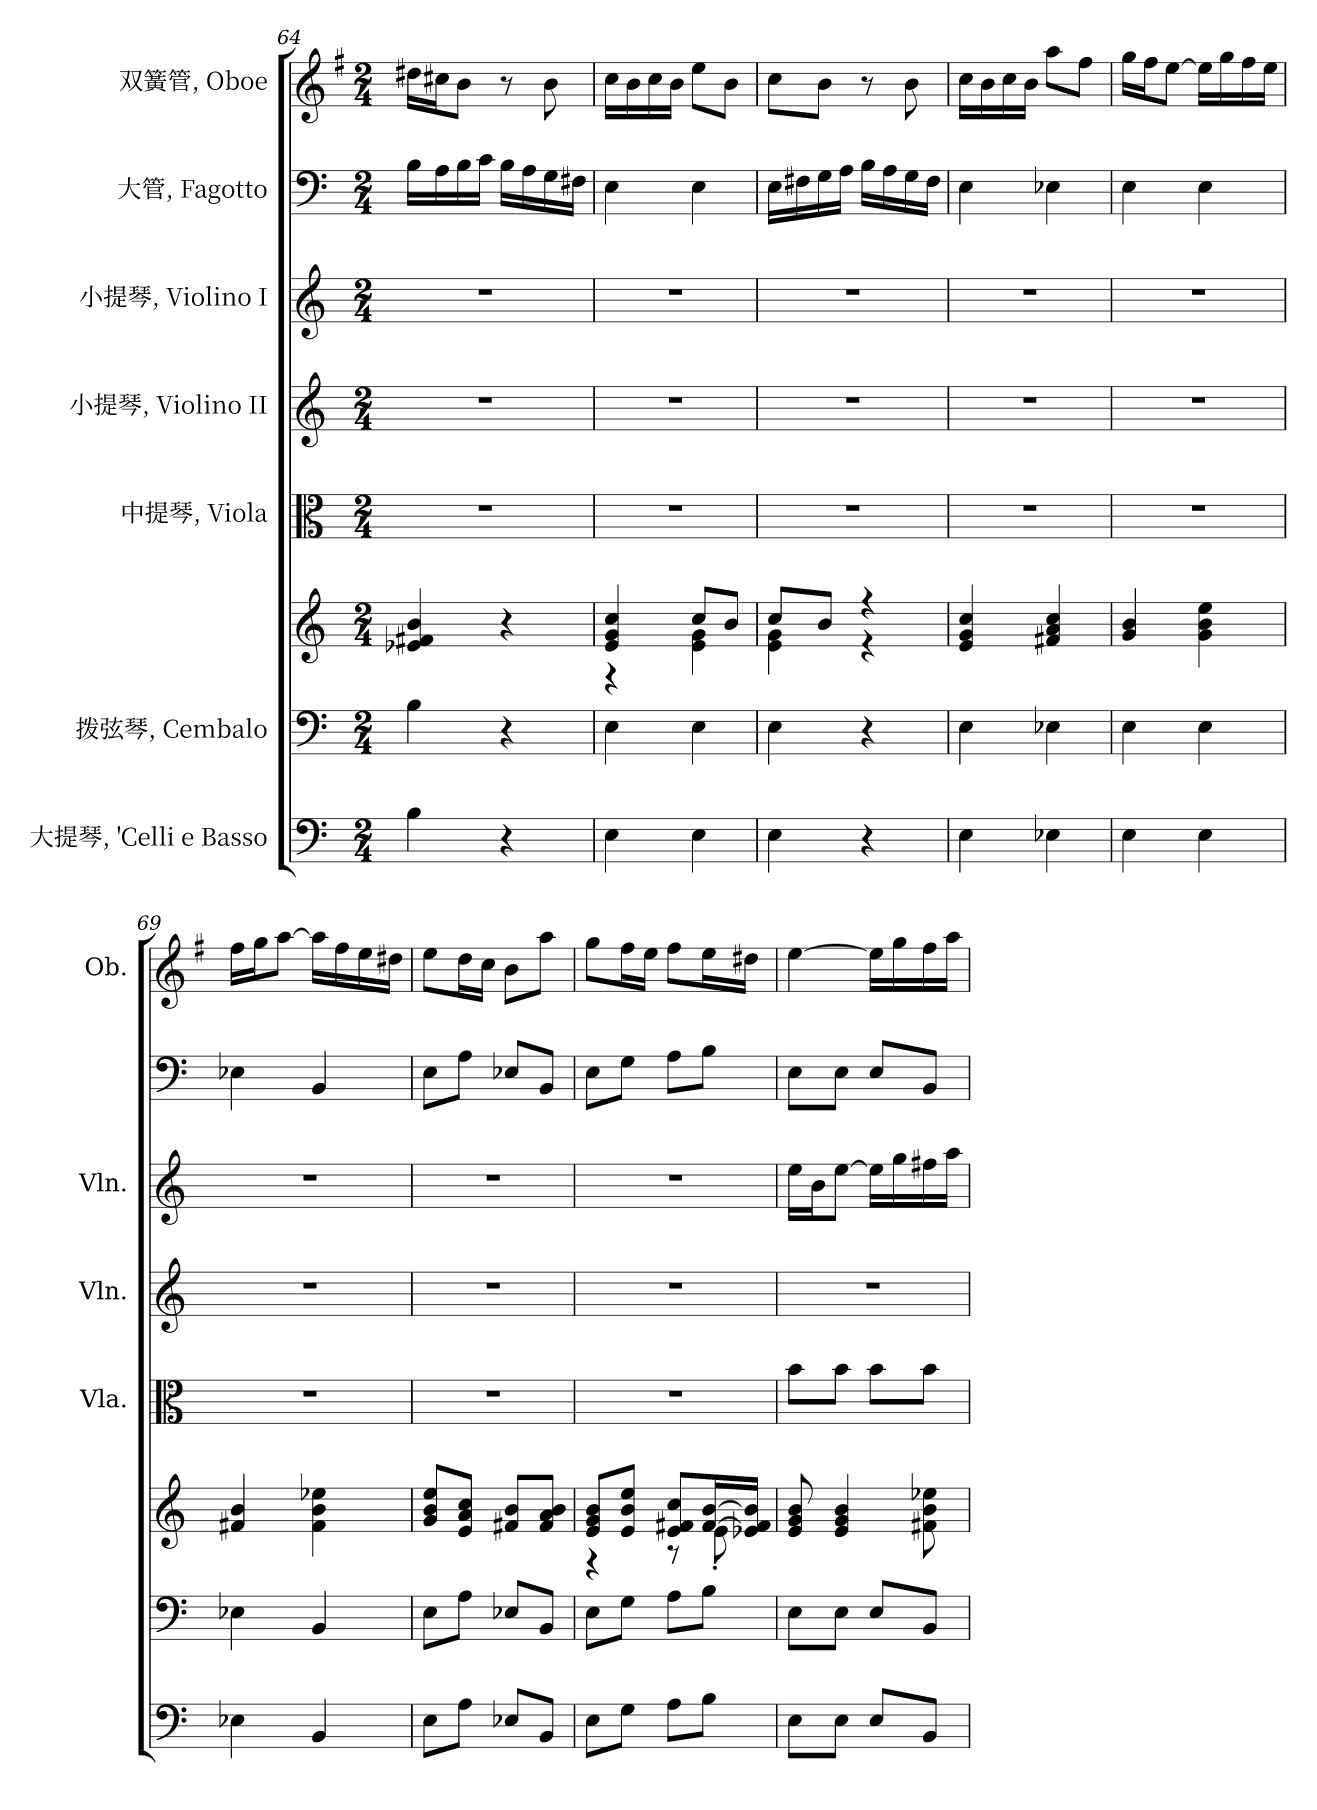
**kern	**kern	**kern	**kern	**kern	**kern	**kern	**kern
*part7	*part6	*part6	*part5	*part4	*part3	*part2	*part1
*staff8	*staff7	*staff6	*staff5	*staff4	*staff3	*staff2	*staff1
*I"大提琴, 'Celli e Basso	*I"拨弦琴, Cembalo	*	*I"中提琴, Viola	*I"小提琴, Violino II	*I"小提琴, Violino I	*I"大管, Fagotto	*I"双簧管, Oboe
*	*	*	*I'Vla.	*I'Vln.	*I'Vln.	*	*I'Ob.
*clefF4	*clefF4	*clefG2	*clefC3	*clefG2	*clefG2	*clefF4	*clefG2
*k[]	*k[]	*k[]	*k[]	*k[]	*k[]	*k[]	*k[f#]
*M2/4	*M2/4	*M2/4	*M2/4	*M2/4	*M2/4	*M2/4	*M2/4
=64	=64	=64	=64	=64	=64	=64	=64
4B\	4B\	4e-X/ 4f#X/ 4b/	2r	2r	2r	16B\LL	16dd#X\LL
.	.	.	.	.	.	16A\	16cc#X\J
.	.	.	.	.	.	16B\	8b\J
.	.	.	.	.	.	16c\JJ	.
4r	4r	4r	.	.	.	16B\LL	8r
.	.	.	.	.	.	16A\	.
.	.	.	.	.	.	16G\	8b\
.	.	.	.	.	.	16F#X\JJ	.
!!LO:PB:g=z
=65	=65	=65	=65	=65	=65	=65	=65
*	*	*^	*	*	*	*	*
4E\	4E\	4e/ 4g/ 4cc/	4r	2r	2r	2r	4E\	16cc\LL
.	.	.	.	.	.	.	.	16b\
.	.	.	.	.	.	.	.	16cc\
.	.	.	.	.	.	.	.	16b\JJ
4E\	4E\	8cc/L	4e\ 4g\	.	.	.	4E\	8ee\L
.	.	8b/J	.	.	.	.	.	8b\J
=66	=66	=66	=66	=66	=66	=66	=66	=66
4E\	4E\	8cc/L	4e\ 4g\	2r	2r	2r	16E\LL	8cc\L
.	.	.	.	.	.	.	16F#X\	.
.	.	8b/J	.	.	.	.	16G\	8b\J
.	.	.	.	.	.	.	16A\JJ	.
4r	4r	4r	4r	.	.	.	16B\LL	8r
.	.	.	.	.	.	.	16A\	.
.	.	.	.	.	.	.	16G\	8b\
.	.	.	.	.	.	.	16F#\JJ	.
*	*	*v	*v	*	*	*	*	*
=67	=67	=67	=67	=67	=67	=67	=67
4E\	4E\	4e/ 4g/ 4cc/	2r	2r	2r	4E\	16cc\LL
.	.	.	.	.	.	.	16b\
.	.	.	.	.	.	.	16cc\
.	.	.	.	.	.	.	16b\JJ
4E-X\	4E-X\	4f#X/ 4a/ 4cc/	.	.	.	4E-X\	8aa\L
.	.	.	.	.	.	.	8ff#\J
=68	=68	=68	=68	=68	=68	=68	=68
4E\	4E\	4g/ 4b/	2r	2r	2r	4E\	16gg\LL
.	.	.	.	.	.	.	16ff#\J
.	.	.	.	.	.	.	[8ee\J
4E\	4E\	4g\ 4b\ 4ee\	.	.	.	4E\	16ee\LL]
.	.	.	.	.	.	.	16gg\
.	.	.	.	.	.	.	16ff#\
.	.	.	.	.	.	.	16ee\JJ
=69	=69	=69	=69	=69	=69	=69	=69
4E-X\	4E-X\	4f#X/ 4b/	2r	2r	2r	4E-X\	16ff#\LL
.	.	.	.	.	.	.	16gg\J
.	.	.	.	.	.	.	[8aa\J
4BB/	4BB/	4f#\ 4b\ 4ee-X\	.	.	.	4BB/	16aa\LL]
.	.	.	.	.	.	.	16ff#\
.	.	.	.	.	.	.	16ee\
.	.	.	.	.	.	.	16dd#X\JJ
!!LO:PB:g=z
=70	=70	=70	=70	=70	=70	=70	=70
8E\L	8E\L	8g/ 8b/ 8ee/L	2r	2r	2r	8E\L	8ee\L
8A\J	8A\J	8e/ 8a/ 8cc/J	.	.	.	8A\J	16dd\L
.	.	.	.	.	.	.	16cc\JJ
8E-X/L	8E-X/L	8f#X/ 8b/L	.	.	.	8E-X/L	8b\L
8BB/J	8BB/J	8f#/ 8a/ 8b/J	.	.	.	8BB/J	8aa\J
=71	=71	=71	=71	=71	=71	=71	=71
*	*	*^	*	*	*	*	*
8E\L	8E\L	8e/ 8g/ 8b/L	4r	2r	2r	2r	8E\L	8gg\L
8G\J	8G\J	8e/ 8b/ 8ee/J	.	.	.	.	8G\J	16ff#\L
.	.	.	.	.	.	.	.	16ee\JJ
8A\L	8A\L	8e/ 8f#X/ 8cc/L	8r	.	.	.	8A\L	8ff#\L
8B\J	8B\J	[16f#/ [16b/L	8e'\	.	.	.	8B\J	16ee\L
.	.	16e-X/ 16f#/] 16b/]JJ	.	.	.	.	.	16dd#X\JJ
*	*	*v	*v	*	*	*	*	*
=72	=72	=72	=72	=72	=72	=72	=72
8E\L	8E\L	8e/ 8g/ 8b/	8b\L	2r	16ee\LL	8E\L	[4ee\
.	.	.	.	.	16b\J	.	.
8E\J	8E\J	4e/ 4g/ 4b/	8b\J	.	[8ee\J	8E\J	.
8E/L	8E/L	.	8b\L	.	16ee\LL]	8E/L	16ee\LL]
.	.	.	.	.	16gg\	.	16gg\
8BB/J	8BB/J	8f#X\ 8b\ 8ee-X\	8b\J	.	16ff#X\	8BB/J	16ff#\
.	.	.	.	.	16aa\JJ	.	16aa\JJ
=	=	=	=	=	=	=	=
*-	*-	*-	*-	*-	*-	*-	*-
